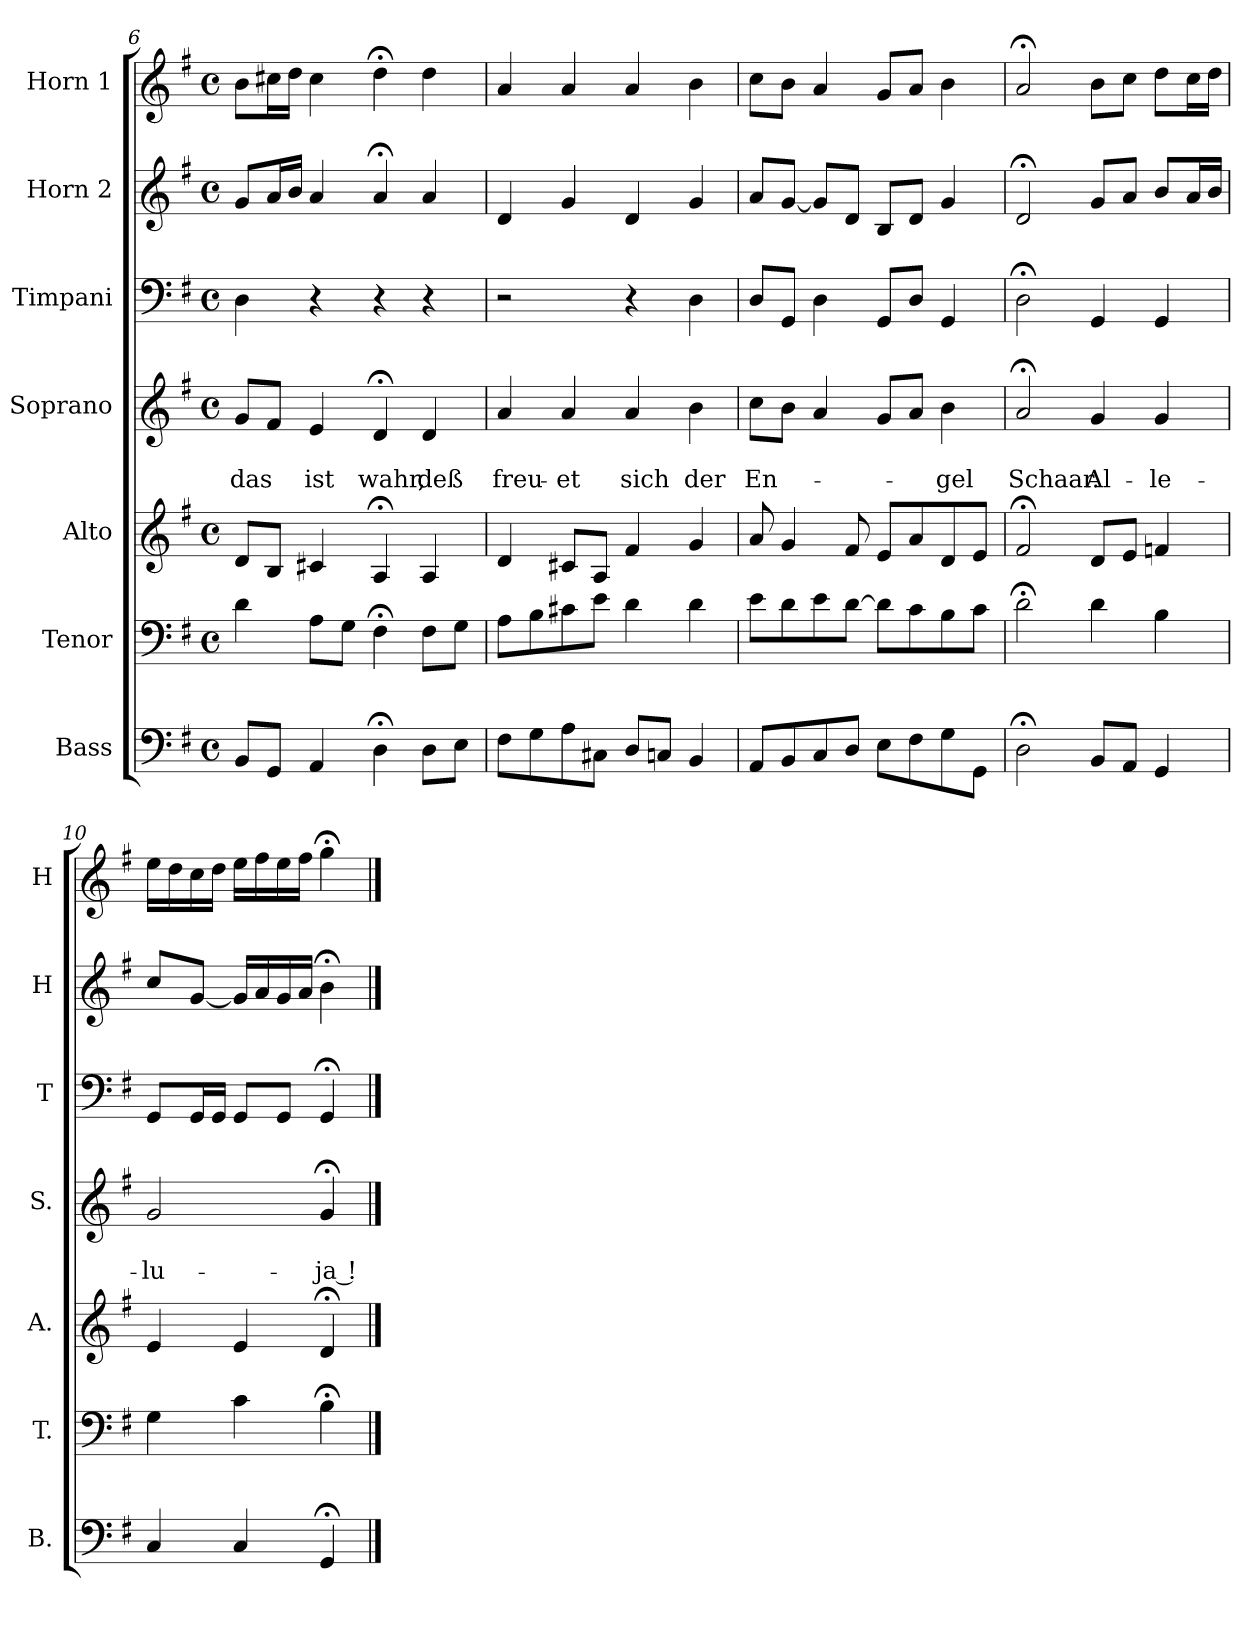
**kern	**kern	**kern	**kern	**text	**text	**kern	**kern	**kern
*part7	*part6	*part5	*part4	*part4	*part4	*part3	*part2	*part1
*staff7	*staff6	*staff5	*staff4	*staff4	*staff4	*staff3	*staff2	*staff1
*I"Bass	*I"Tenor	*I"Alto	*I"Soprano	*	*	*I"Timpani	*I"Horn 2	*I"Horn 1
*I'B.	*I'T.	*I'A.	*I'S.	*	*	*I'T	*I'H	*I'H
!!LO:PB:g=z
*clefF4	*clefF4	*clefG2	*clefG2	*	*	*clefF4	*clefG2	*clefG2
*k[f#]	*k[f#]	*k[f#]	*k[f#]	*	*	*k[f#]	*k[f#]	*k[f#]
*G:	*G:	*G:	*G:	*	*	*G:	*G:	*G:
*M4/4	*M4/4	*M4/4	*M4/4	*	*	*M4/4	*M4/4	*M4/4
*met(c)	*met(c)	*met(c)	*met(c)	*	*	*met(c)	*met(c)	*met(c)
=6	=6	=6	=6	=6	=6	=6	=6	=6
8BB/L	4d\	8d/L	8g/L	.	das	4D\	8g/L	8b\L
8GG/J	.	8B/J	8f#/J	.	.	.	16a/L	16cc#X\L
.	.	.	.	.	.	.	16b/JJ	16dd\JJ
4AA/	8A\L	4c#X/	4e/	.	ist	4r	4a/	4cc#\
.	8G\J	.	.	.	.	.	.	.
4D;<\	4F#;<\	4A;</	4d;</	.	wahr,	4r	4a;</	4dd;<\
8D\L	8F#\L	4A/	4d/	.	deß	4r	4a/	4dd\
8E\J	8G\J	.	.	.	.	.	.	.
=7	=7	=7	=7	=7	=7	=7	=7	=7
8F#\L	8A\L	4d/	4a/	.	freu-	2r	4d/	4a/
8G\	8B\	.	.	.	.	.	.	.
8A\	8c#X\	8c#X/L	4a/	.	-et	.	4g/	4a/
8C#X\J	8e\J	8A/J	.	.	.	.	.	.
8D/L	4d\	4f#/	4a/	.	sich	4r	4d/	4a/
8Cn/J	.	.	.	.	.	.	.	.
4BB/	4d\	4g/	4b\	.	der	4D\	4g/	4b\
=8	=8	=8	=8	=8	=8	=8	=8	=8
8AA/L	8e\L	8a/	8cc\L	.	En-	8D/L	8a/L	8cc\L
8BB/	8d\	4g/	8b\J	.	.	8GG/J	[8g/J	8b\J
8C/	8e\	.	4a/	.	.	4D\	8g/L]	4a/
8D/J	[8d\J	8f#/	.	.	.	.	8d/J	.
8E\L	8d\L]	8e/L	8g/L	.	.	8GG/L	8B/L	8g/L
8F#\	8c\	8a/	8a/J	.	.	8D/J	8d/J	8a/J
8G\	8B\	8d/	4b\	.	-gel	4GG/	4g/	4b\
8GG\J	8c\J	8e/J	.	.	.	.	.	.
=9	=9	=9	=9	=9	=9	=9	=9	=9
2D;<\	2d;<\	2f#;</	2a;</	.	Schaar.	2D;<\	2d;</	2a;</
8BB/L	4d\	8d/L	4g/	.	Al-	4GG/	8g/L	8b\L
8AA/J	.	8e/J	.	.	.	.	8a/J	8cc\J
4GG/	4B\	4fn/	4g/	.	-le-	4GG/	8b/L	8dd\L
.	.	.	.	.	.	.	16a/L	16cc\L
.	.	.	.	.	.	.	16b/JJ	16dd\JJ
=10	=10	=10	=10	=10	=10	=10	=10	=10
4C/	4G\	4e/	2g/	.	-lu-	8GG/L	8cc/L	16ee\LL
.	.	.	.	.	.	.	.	16dd\
.	.	.	.	.	.	16GG/L	[8g/J	16cc\
.	.	.	.	.	.	16GG/JJ	.	16dd\JJ
4C/	4c\	4e/	.	.	.	8GG/L	16g/LL]	16ee\LL
.	.	.	.	.	.	.	16a/	16ff#\
.	.	.	.	.	.	8GG/J	16g/	16ee\
.	.	.	.	.	.	.	16a/JJ	16ff#\JJ
4GG;</	4B;<\	4d;</	4g;</	.	-ja !	4GG;</	4b;<\	4gg;<\
==	==	==	==	==	==	==	==	==
*-	*-	*-	*-	*-	*-	*-	*-	*-
